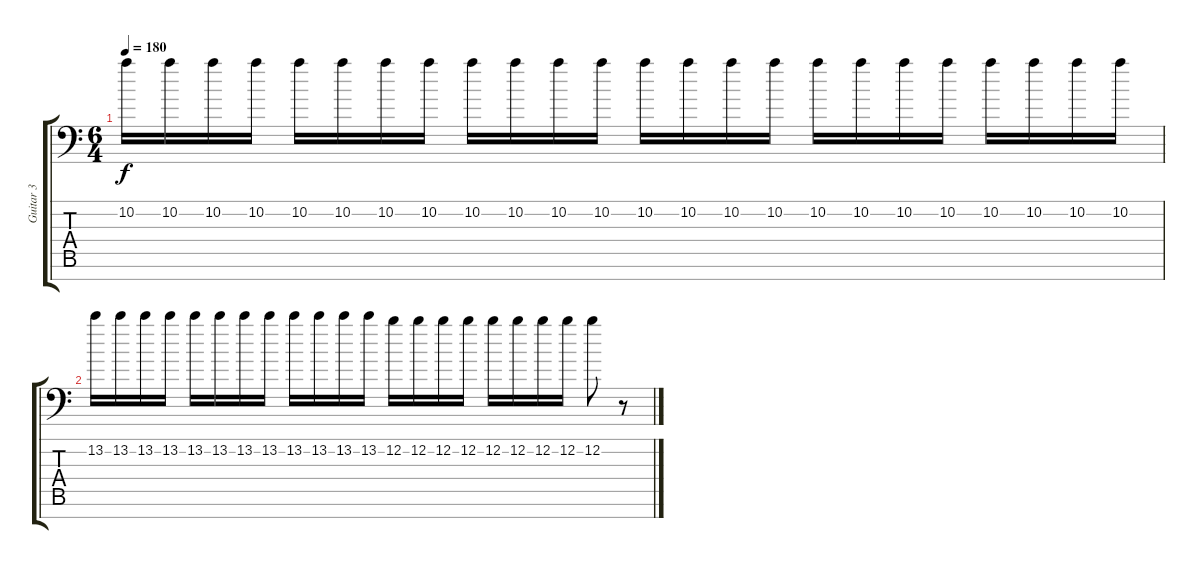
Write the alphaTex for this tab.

\track ("Guitar 3" "Guitar 3") {instrument distortionguitar}
\staff {score tabs}
\tuning (E4 B3 G3 D3 A2 E2 A1) {hide}
\ts (6 4)
\tempo 180
\clef f4
\ks c
10.2.16{dy f} 10.2.16 10.2.16 10.2.16 10.2.16 10.2.16 10.2.16 10.2.16 10.2.16 10.2.16 10.2.16 10.2.16 10.2.16 10.2.16 10.2.16 10.2.16 10.2.16 10.2.16 10.2.16 10.2.16 10.2.16 10.2.16 10.2.16 10.2.16 |
13.2.16 13.2.16 13.2.16 13.2.16 13.2.16 13.2.16 13.2.16 13.2.16 13.2.16 13.2.16 13.2.16 13.2.16 12.2.16 12.2.16 12.2.16 12.2.16 12.2.16 12.2.16 12.2.16 12.2.16 12.2.8 r.8
